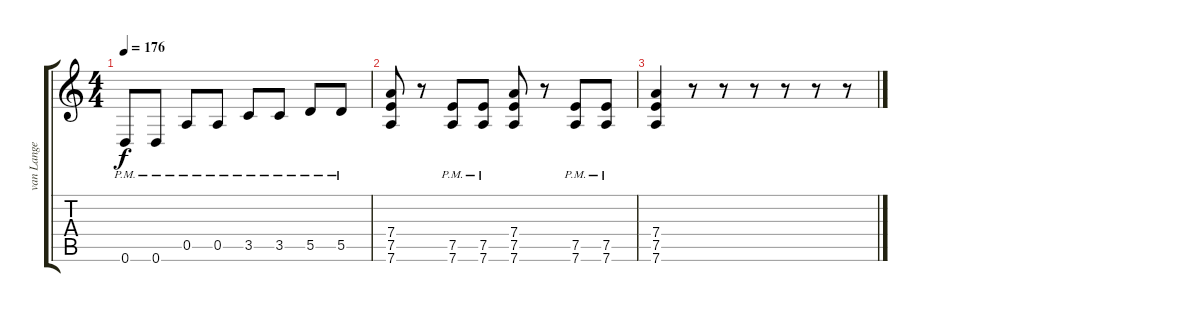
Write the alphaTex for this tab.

\track ("van Lange (Gitarre)" "van Lange ") {instrument distortionguitar}
\staff {score tabs}
\tuning (E4 B3 G3 D3 A2 D2) {hide}
\ts (4 4)
\tempo 176
\clef g2
\ks c
0.6{pm}.8{dy f} 0.6{pm}.8 0.5{pm}.8 0.5{pm}.8 3.5{pm}.8 3.5{pm}.8 5.5{pm}.8 5.5{pm}.8 |
(7.4 7.5 7.6).8 r.8 (7.5{pm} 7.6{pm}).8 (7.5{pm} 7.6{pm}).8 (7.4 7.5 7.6).8 r.8 (7.5{pm} 7.6{pm}).8 (7.5{pm} 7.6{pm}).8 |
(7.4 7.5 7.6).4 r.8 r.8 r.8 r.8 r.8 r.8
